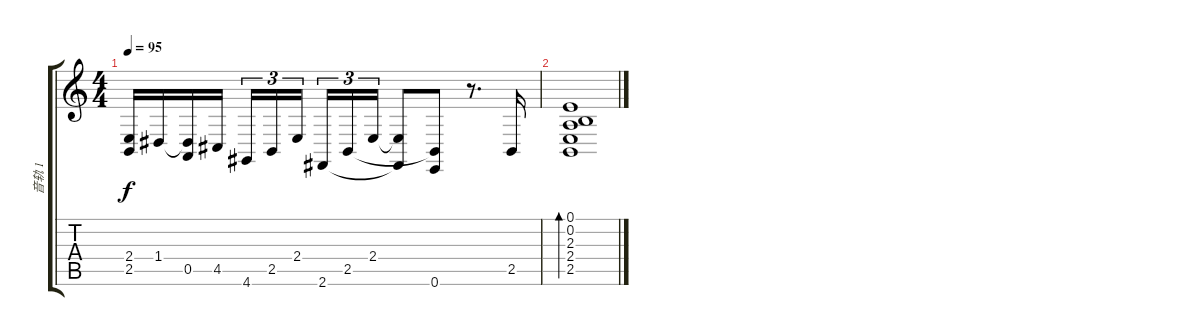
\track ("音轨 1" "音轨 1") {instrument acousticgrandpiano}
\staff {score tabs}
\tuning (E4 B3 G3 D3 A2 E2) {hide}
\ts (4 4)
\tempo 95
\clef g2
\ks c
(2.4{t} 2.5).16{dy f} 1.4.16 (1.4{t} 0.5).16 4.5.16 4.6.16{tu (3 2)} 2.5.16{tu (3 2)} 2.4.16{tu (3 2) beam splitsecondary} 2.6.16{tu (3 2)} 2.5.16{tu (3 2)} 2.4.16{tu (3 2)} (2.4{t} 2.6{t}).8 (2.5{t} 0.6).8 r.8{d} 2.5.16 |
(0.1 0.2 2.3 2.4 2.5).1{bd 480}
